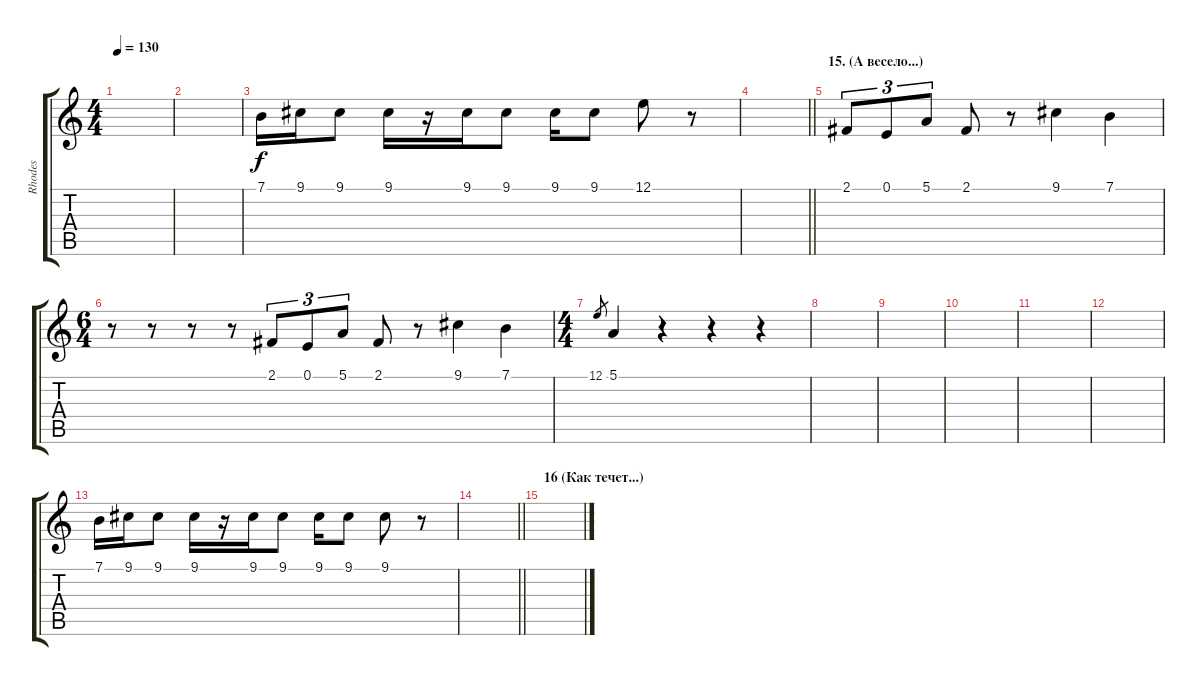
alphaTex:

\track ("Rhodes" "Rhodes") {instrument honkytonkpiano}
\staff {score tabs}
\tuning (E4 B3 G3 D3 A2 E2) {hide}
\ts (4 4)
\tempo 130
\clef g2
\ks c
|
|
7.1.16 9.1.16 9.1.8 9.1.16 r.16 9.1.16 9.1.8 9.1.16 9.1.8 12.1.8 r.8 |
\barLineRight lightlight
|
\section ("" "15. (А весело...)")
2.1.8{tu (3 2)} 0.1.8{tu (3 2)} 5.1.8{tu (3 2)} 2.1.8 r.8 9.1.4 7.1.4 |
\ts (6 4)
r.8 r.8 r.8 r.8 2.1.8{tu (3 2)} 0.1.8{tu (3 2)} 5.1.8{tu (3 2)} 2.1.8 r.8 9.1.4 7.1.4 |
\ts (4 4)
12.1.8{gr} 5.1.4 r.4 r.4 r.4 |
|
|
|
|
|
7.1.16 9.1.16 9.1.8 9.1.16 r.16 9.1.16 9.1.8 9.1.16 9.1.8 9.1.8 r.8 |
\barLineRight lightlight
|
\section ("" "16 (Как течет...)")
